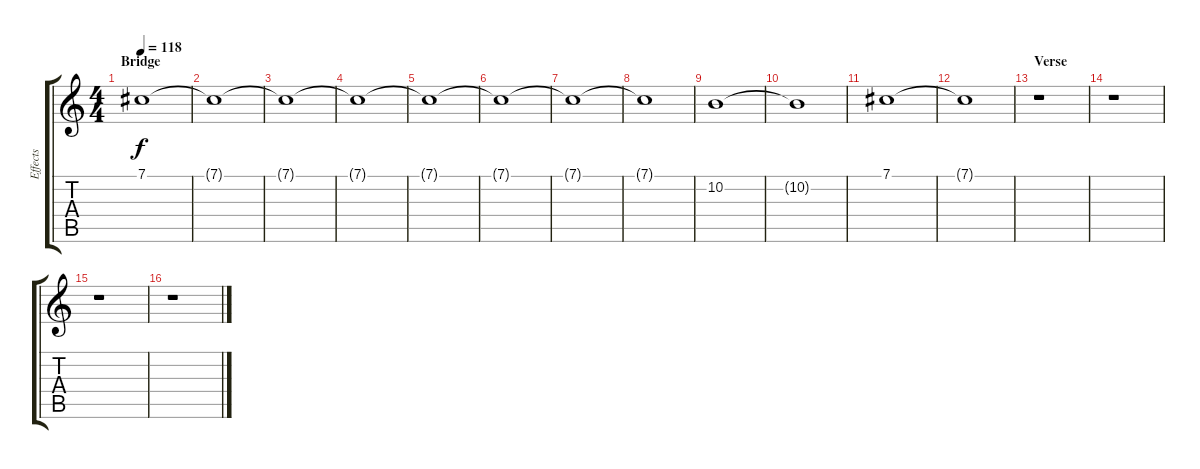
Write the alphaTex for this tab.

\track ("Effects" "Effects") {instrument pad2warm}
\staff {score tabs}
\tuning (Gb4 Db4 A3 E3 B2 Gb2) {hide}
\ts (4 4)
\section ("" "Bridge")
\tempo 118
\clef g2
\ks c
7.1.1{dy f} |
7.1{t}.1 |
7.1{t}.1 |
7.1{t}.1 |
7.1{t}.1 |
7.1{t}.1 |
7.1{t}.1 |
7.1{t}.1 |
10.2.1 |
10.2{t}.1 |
7.1.1 |
7.1{t}.1 |
\section ("" "Verse")
r.1 |
r.1 |
r.1 |
r.1
